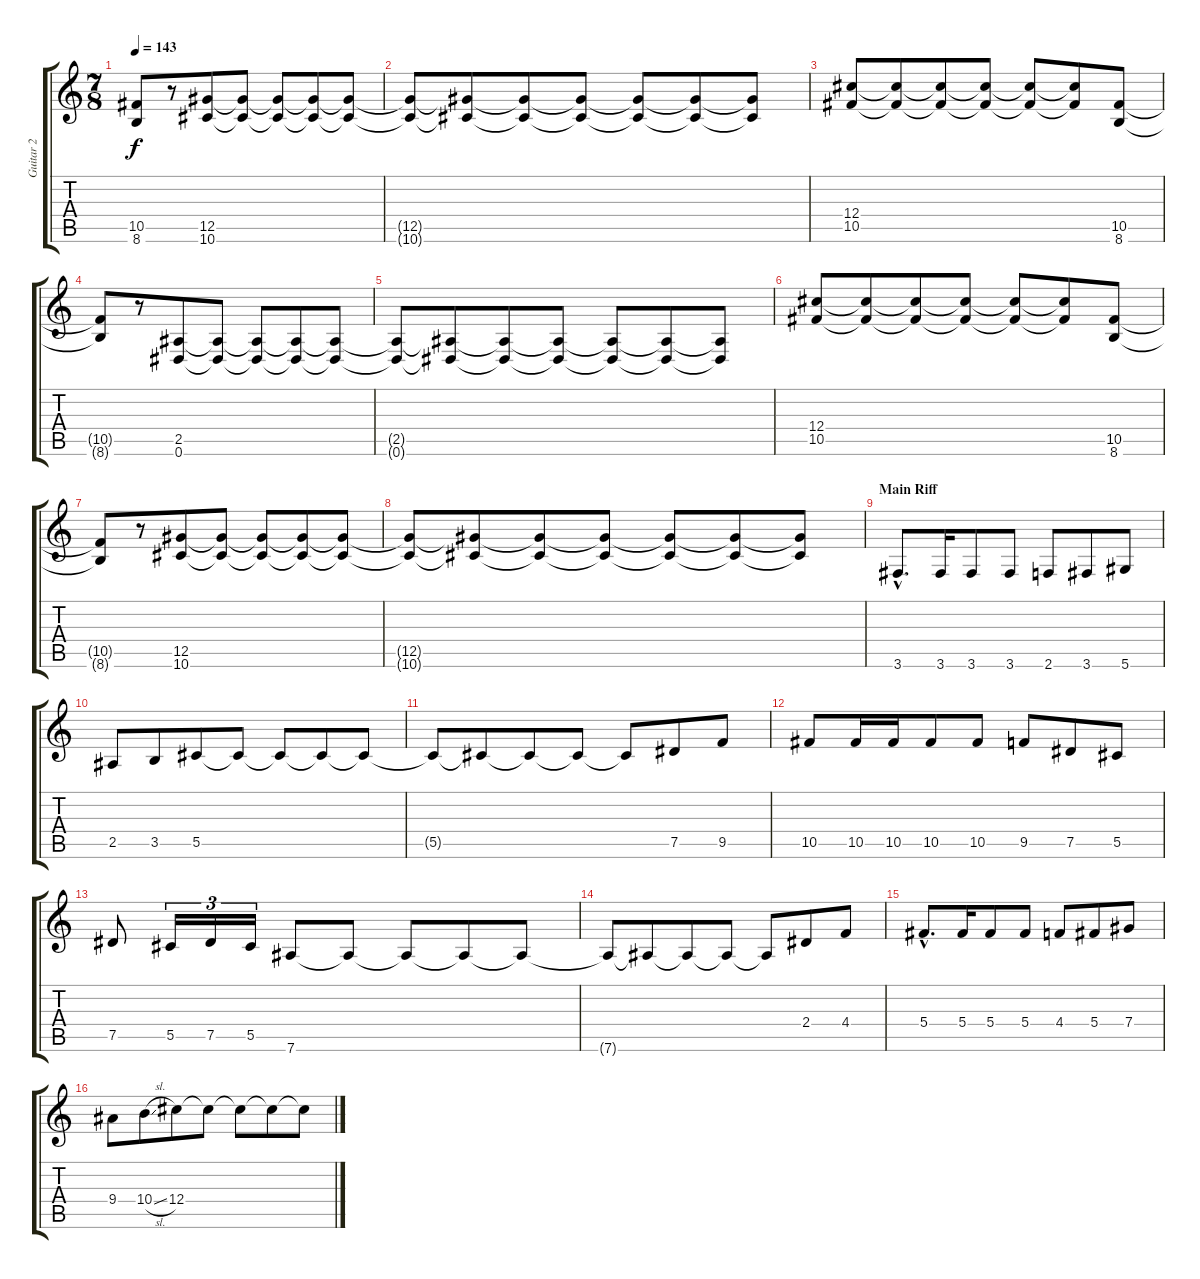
\track ("Guitar 2" "Guitar 2") {instrument overdrivenguitar}
\staff {score tabs}
\tuning (Eb4 Bb3 Gb3 Db3 Ab2 Eb2) {hide}
\ts (7 8)
\tempo 143
\clef g2
\ks c
(10.5{t} 8.6{t}).8{dy f} r.8 (12.5 10.6).8 (12.5{t} 10.6{t}).8 (12.5{t} 10.6{t}).8 (12.5{t} 10.6{t}).8 (12.5{t} 10.6{t}).8 |
(12.5{t} 10.6{t}).8 (12.5{t} 10.6{t}).8 (12.5{t} 10.6{t}).8 (12.5{t} 10.6{t}).8 (12.5{t} 10.6{t}).8 (12.5{t} 10.6{t}).8 (12.5{t} 10.6{t}).8 |
(12.4 10.5).8 (12.4{t} 10.5{t}).8 (12.4{t} 10.5{t}).8 (12.4{t} 10.5{t}).8 (12.4{t} 10.5{t}).8 (12.4{t} 10.5{t}).8 (10.5 8.6).8 |
(10.5{t} 8.6{t}).8 r.8 (2.5 0.6).8 (2.5{t} 0.6{t}).8 (2.5{t} 0.6{t}).8 (2.5{t} 0.6{t}).8 (2.5{t} 0.6{t}).8 |
(2.5{t} 0.6{t}).8 (2.5{t} 0.6{t}).8 (2.5{t} 0.6{t}).8 (2.5{t} 0.6{t}).8 (2.5{t} 0.6{t}).8 (2.5{t} 0.6{t}).8 (2.5{t} 0.6{t}).8 |
(12.4 10.5).8 (12.4{t} 10.5{t}).8 (12.4{t} 10.5{t}).8 (12.4{t} 10.5{t}).8 (12.4{t} 10.5{t}).8 (12.4{t} 10.5{t}).8 (10.5 8.6).8 |
(10.5{t} 8.6{t}).8 r.8 (12.5 10.6).8 (12.5{t} 10.6{t}).8 (12.5{t} 10.6{t}).8 (12.5{t} 10.6{t}).8 (12.5{t} 10.6{t}).8 |
(12.5{t} 10.6{t}).8 (12.5{t} 10.6{t}).8 (12.5{t} 10.6{t}).8 (12.5{t} 10.6{t}).8 (12.5{t} 10.6{t}).8 (12.5{t} 10.6{t}).8 (12.5{t} 10.6{t}).8 |
\section ("" "Main Riff")
3.6{hac}.8{d} 3.6.16 3.6.8 3.6.8 2.6.8 3.6.8 5.6.8 |
2.5.8 3.5.8 5.5.8 5.5{t}.8 5.5{t}.8 5.5{t}.8 5.5{t}.8 |
5.5{t}.8 5.5{t}.8 5.5{t}.8 5.5{t}.8 5.5{t}.8 7.5.8 9.5.8 |
10.5.8 10.5.16 10.5.16 10.5.8 10.5.8 9.5.8 7.5.8 5.5.8 |
7.5.8 5.5.16{tu (3 2)} 7.5.16{tu (3 2)} 5.5.16{tu (3 2)} 7.6.8 7.6{t}.8 7.6{t}.8 7.6{t}.8 7.6{t}.8 |
7.6{t}.8 7.6{t}.8 7.6{t}.8 7.6{t}.8 7.6{t}.8 2.4.8 4.4.8 |
5.4{hac}.8{d} 5.4.16 5.4.8 5.4.8 4.4.8 5.4.8 7.4.8 |
9.4.8 10.4{sl}.8 12.4.8 12.4{t}.8 12.4{t}.8 12.4{t}.8 12.4{t}.8
